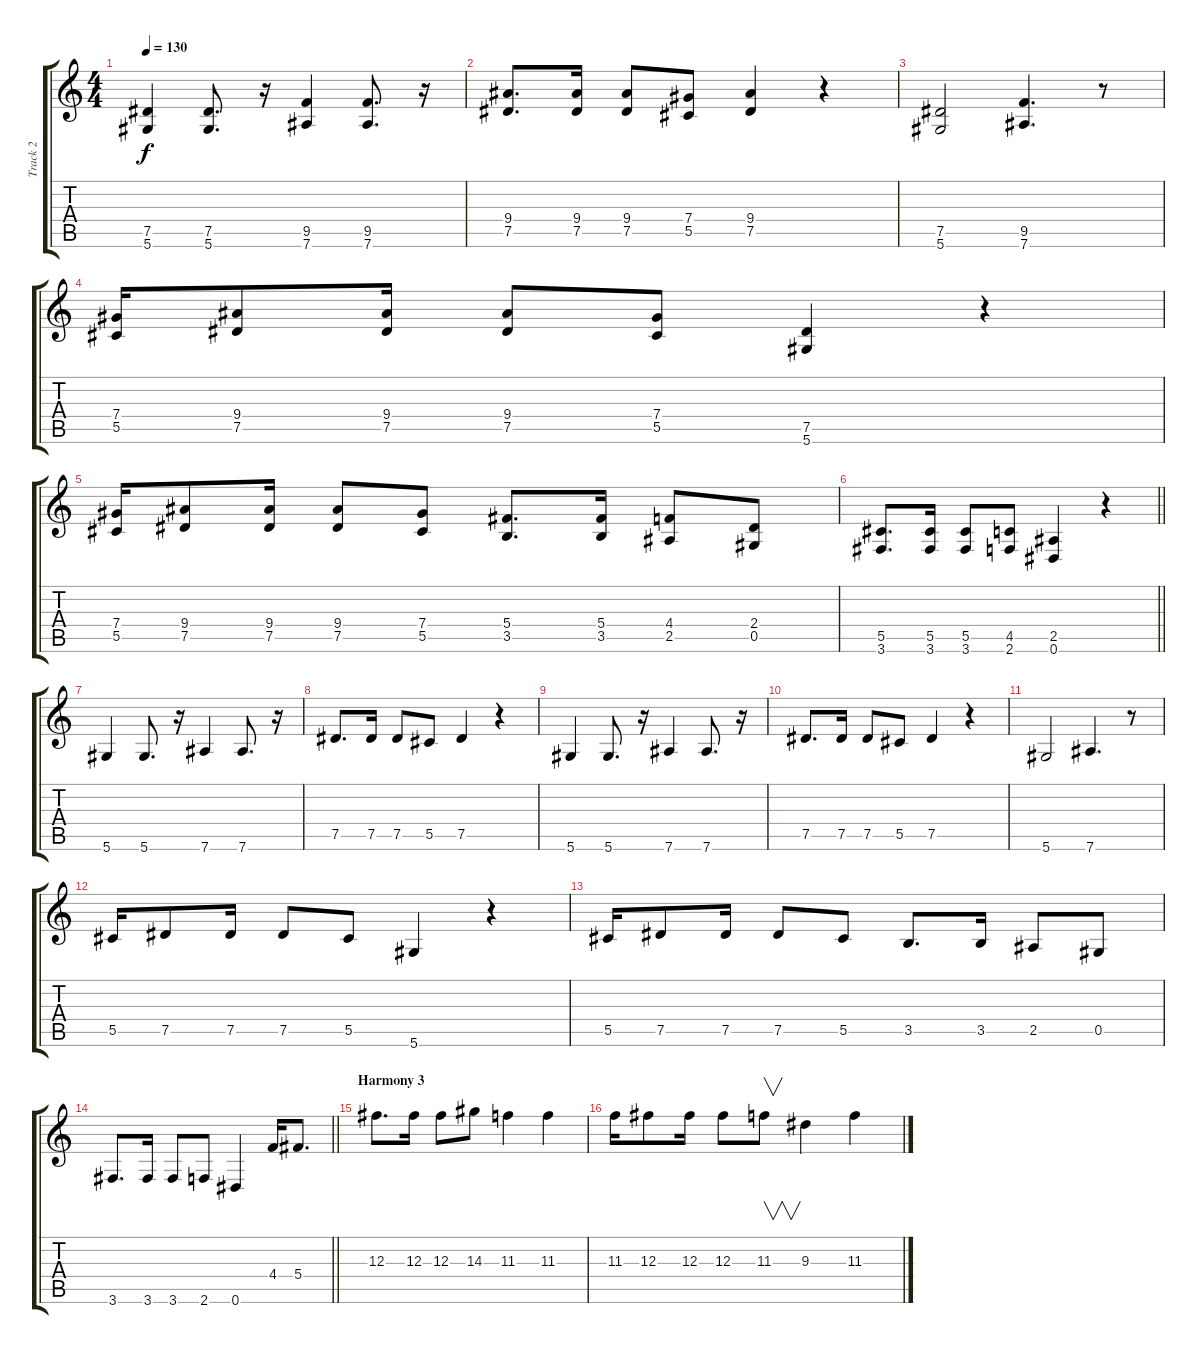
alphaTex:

\track ("Track 2" "Track 2") {instrument distortionguitar}
\staff {score tabs}
\tuning (Eb4 Bb3 Gb3 Db3 Ab2 Eb2) {hide}
\ts (4 4)
\tempo 130
\clef g2
\ks c
(7.5 5.6).4{dy f} (7.5 5.6).8{d} r.16 (9.5 7.6).4 (9.5 7.6).8{d} r.16 |
(9.4 7.5).8{d} (9.4 7.5).16 (9.4 7.5).8 (7.4 5.5).8 (9.4 7.5).4 r.4 |
(7.5 5.6).2 (9.5 7.6).4{d} r.8 |
(7.4 5.5).16 (9.4 7.5).8 (9.4 7.5).16 (9.4 7.5).8 (7.4 5.5).8 (7.5 5.6).4 r.4 |
(7.4 5.5).16 (9.4 7.5).8 (9.4 7.5).16 (9.4 7.5).8 (7.4 5.5).8 (5.4 3.5).8{d} (5.4 3.5).16 (4.4 2.5).8 (2.4 0.5).8 |
\barLineRight lightlight
(5.5 3.6).8{d} (5.5 3.6).16 (5.5 3.6).8 (4.5 2.6).8 (2.5 0.6).4 r.4 |
\section ("" "")
5.6.4 5.6.8{d} r.16 7.6.4 7.6.8{d} r.16 |
7.5.8{d} 7.5.16 7.5.8 5.5.8 7.5.4 r.4 |
5.6.4 5.6.8{d} r.16 7.6.4 7.6.8{d} r.16 |
7.5.8{d} 7.5.16 7.5.8 5.5.8 7.5.4 r.4 |
5.6.2 7.6.4{d} r.8 |
5.5.16 7.5.8 7.5.16 7.5.8 5.5.8 5.6.4 r.4 |
5.5.16 7.5.8 7.5.16 7.5.8 5.5.8 3.5.8{d} 3.5.16 2.5.8 0.5.8 |
\barLineRight lightlight
3.6.8{d} 3.6.16 3.6.8 2.6.8 0.6.4 4.4.16 5.4.8{d} |
\section ("" "Harmony 3")
12.3.8{d} 12.3.16 12.3.8 14.3.8 11.3.4 11.3.4 |
11.3.16 12.3.8 12.3.16 12.3.8 11.3.8{v} 9.3.4 11.3.4
